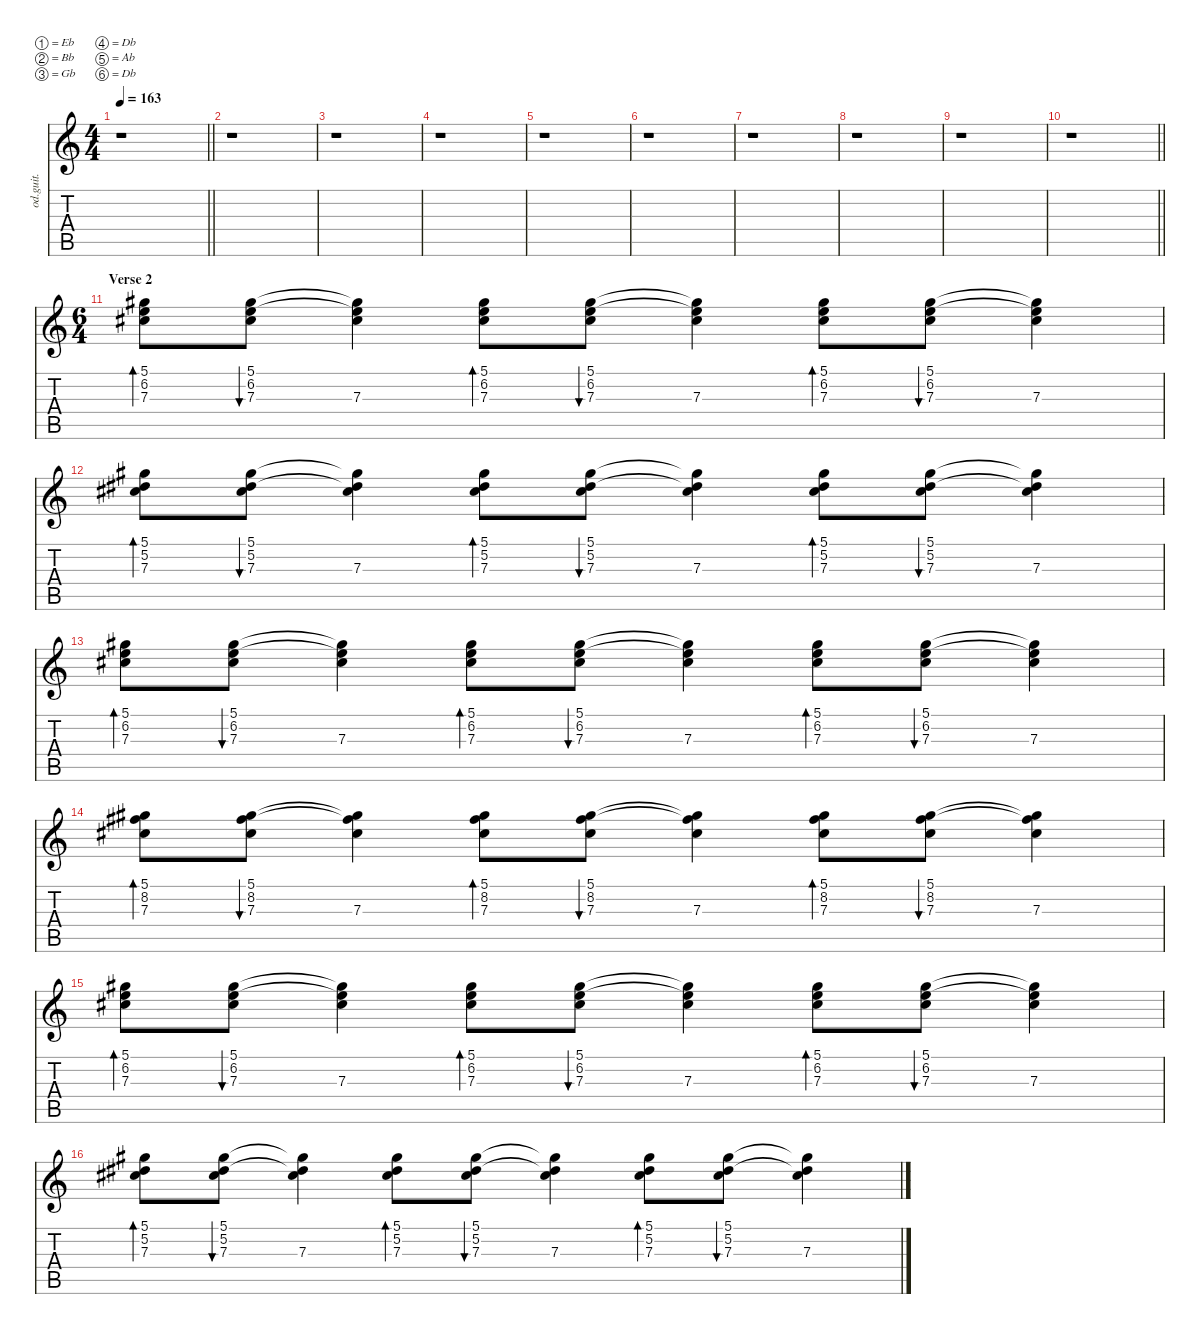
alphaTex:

\defaultSystemsLayout 4
\hideDynamics
\bracketExtendMode nobrackets
\otherSystemsTrackNameOrientation horizontal
\track ("Clean Guitar/Solo Guitar" "od.guit.") {instrument overdrivenguitar}
\staff {score tabs}
\tuning (Eb4 Bb3 Gb3 Db3 Ab2 Db2)
\ts (4 4)
\tempo 163
\clef g2
\barLineRight lightlight
\ks c
r.1{dy f beam Down} |
\section ("" "")
r.1{beam Down} |
r.1{beam Down} |
r.1{beam Down} |
r.1{beam Down} |
r.1{beam Down} |
r.1{beam Down} |
r.1{beam Down} |
r.1{beam Down} |
\barLineRight lightlight
r.1{instrument electricguitarclean beam Down} |
\ts (6 4)
\beaming (8 6 6)
\section ("" "Verse 2")
(5.1{acc #} 6.2 7.3{acc #}).8{bd 60 beam Down} (5.1{acc #} 6.2 7.3{acc #}).8{bu 60 beam Down} (5.1{t acc #} 6.2{t} 7.3{acc #}).4{beam Down} (5.1{acc #} 6.2 7.3{acc #}).8{bd 60 beam Down} (5.1{acc #} 6.2 7.3{acc #}).8{bu 60 beam Down} (5.1{t acc #} 6.2{t} 7.3{acc #}).4{beam Down} (5.1{acc #} 6.2 7.3{acc #}).8{bd 60 beam Down} (5.1{acc #} 6.2 7.3{acc #}).8{bu 60 beam Down} (5.1{t acc #} 6.2{t} 7.3{acc #}).4{beam Down} |
(5.1{acc #} 5.2{acc #} 7.3{acc #}).8{bd 60 beam Down} (5.1{acc #} 5.2{acc #} 7.3{acc #}).8{bu 60 beam Down} (5.1{t acc #} 5.2{t acc #} 7.3{acc #}).4{beam Down} (5.1{acc #} 5.2{acc #} 7.3{acc #}).8{bd 60 beam Down} (5.1{acc #} 5.2{acc #} 7.3{acc #}).8{bu 60 beam Down} (5.1{t acc #} 5.2{t acc #} 7.3{acc #}).4{beam Down} (5.1{acc #} 5.2{acc #} 7.3{acc #}).8{bd 60 beam Down} (5.1{acc #} 5.2{acc #} 7.3{acc #}).8{bu 60 beam Down} (5.1{t acc #} 5.2{t acc #} 7.3{acc #}).4{beam Down} |
(5.1{acc #} 6.2 7.3{acc #}).8{bd 60 beam Down} (5.1{acc #} 6.2 7.3{acc #}).8{bu 60 beam Down} (5.1{t acc #} 6.2{t} 7.3{acc #}).4{beam Down} (5.1{acc #} 6.2 7.3{acc #}).8{bd 60 beam Down} (5.1{acc #} 6.2 7.3{acc #}).8{bu 60 beam Down} (5.1{t acc #} 6.2{t} 7.3{acc #}).4{beam Down} (5.1{acc #} 6.2 7.3{acc #}).8{bd 60 beam Down} (5.1{acc #} 6.2 7.3{acc #}).8{bu 60 beam Down} (5.1{t acc #} 6.2{t} 7.3{acc #}).4{beam Down} |
(5.1{acc #} 8.2{acc #} 7.3{acc #}).8{bd 60 beam Down} (5.1{acc #} 8.2{acc #} 7.3{acc #}).8{bu 60 beam Down} (5.1{t acc #} 8.2{t acc #} 7.3{acc #}).4{beam Down} (5.1{acc #} 8.2{acc #} 7.3{acc #}).8{bd 60 beam Down} (5.1{acc #} 8.2{acc #} 7.3{acc #}).8{bu 60 beam Down} (5.1{t acc #} 8.2{t acc #} 7.3{acc #}).4{beam Down} (5.1{acc #} 8.2{acc #} 7.3{acc #}).8{bd 60 beam Down} (5.1{acc #} 8.2{acc #} 7.3{acc #}).8{bu 60 beam Down} (5.1{t acc #} 8.2{t acc #} 7.3{acc #}).4{beam Down} |
(5.1{acc #} 6.2 7.3{acc #}).8{bd 60 beam Down} (5.1{acc #} 6.2 7.3{acc #}).8{bu 60 beam Down} (5.1{t acc #} 6.2{t} 7.3{acc #}).4{beam Down} (5.1{acc #} 6.2 7.3{acc #}).8{bd 60 beam Down} (5.1{acc #} 6.2 7.3{acc #}).8{bu 60 beam Down} (5.1{t acc #} 6.2{t} 7.3{acc #}).4{beam Down} (5.1{acc #} 6.2 7.3{acc #}).8{bd 60 beam Down} (5.1{acc #} 6.2 7.3{acc #}).8{bu 60 beam Down} (5.1{t acc #} 6.2{t} 7.3{acc #}).4{beam Down} |
(5.1{acc #} 5.2{acc #} 7.3{acc #}).8{bd 60 beam Down} (5.1{acc #} 5.2{acc #} 7.3{acc #}).8{bu 60 beam Down} (5.1{t acc #} 5.2{t acc #} 7.3{acc #}).4{beam Down} (5.1{acc #} 5.2{acc #} 7.3{acc #}).8{bd 60 beam Down} (5.1{acc #} 5.2{acc #} 7.3{acc #}).8{bu 60 beam Down} (5.1{t acc #} 5.2{t acc #} 7.3{acc #}).4{beam Down} (5.1{acc #} 5.2{acc #} 7.3{acc #}).8{bd 60 beam Down} (5.1{acc #} 5.2{acc #} 7.3{acc #}).8{bu 60 beam Down} (5.1{t acc #} 5.2{t acc #} 7.3{acc #}).4{beam Down}
